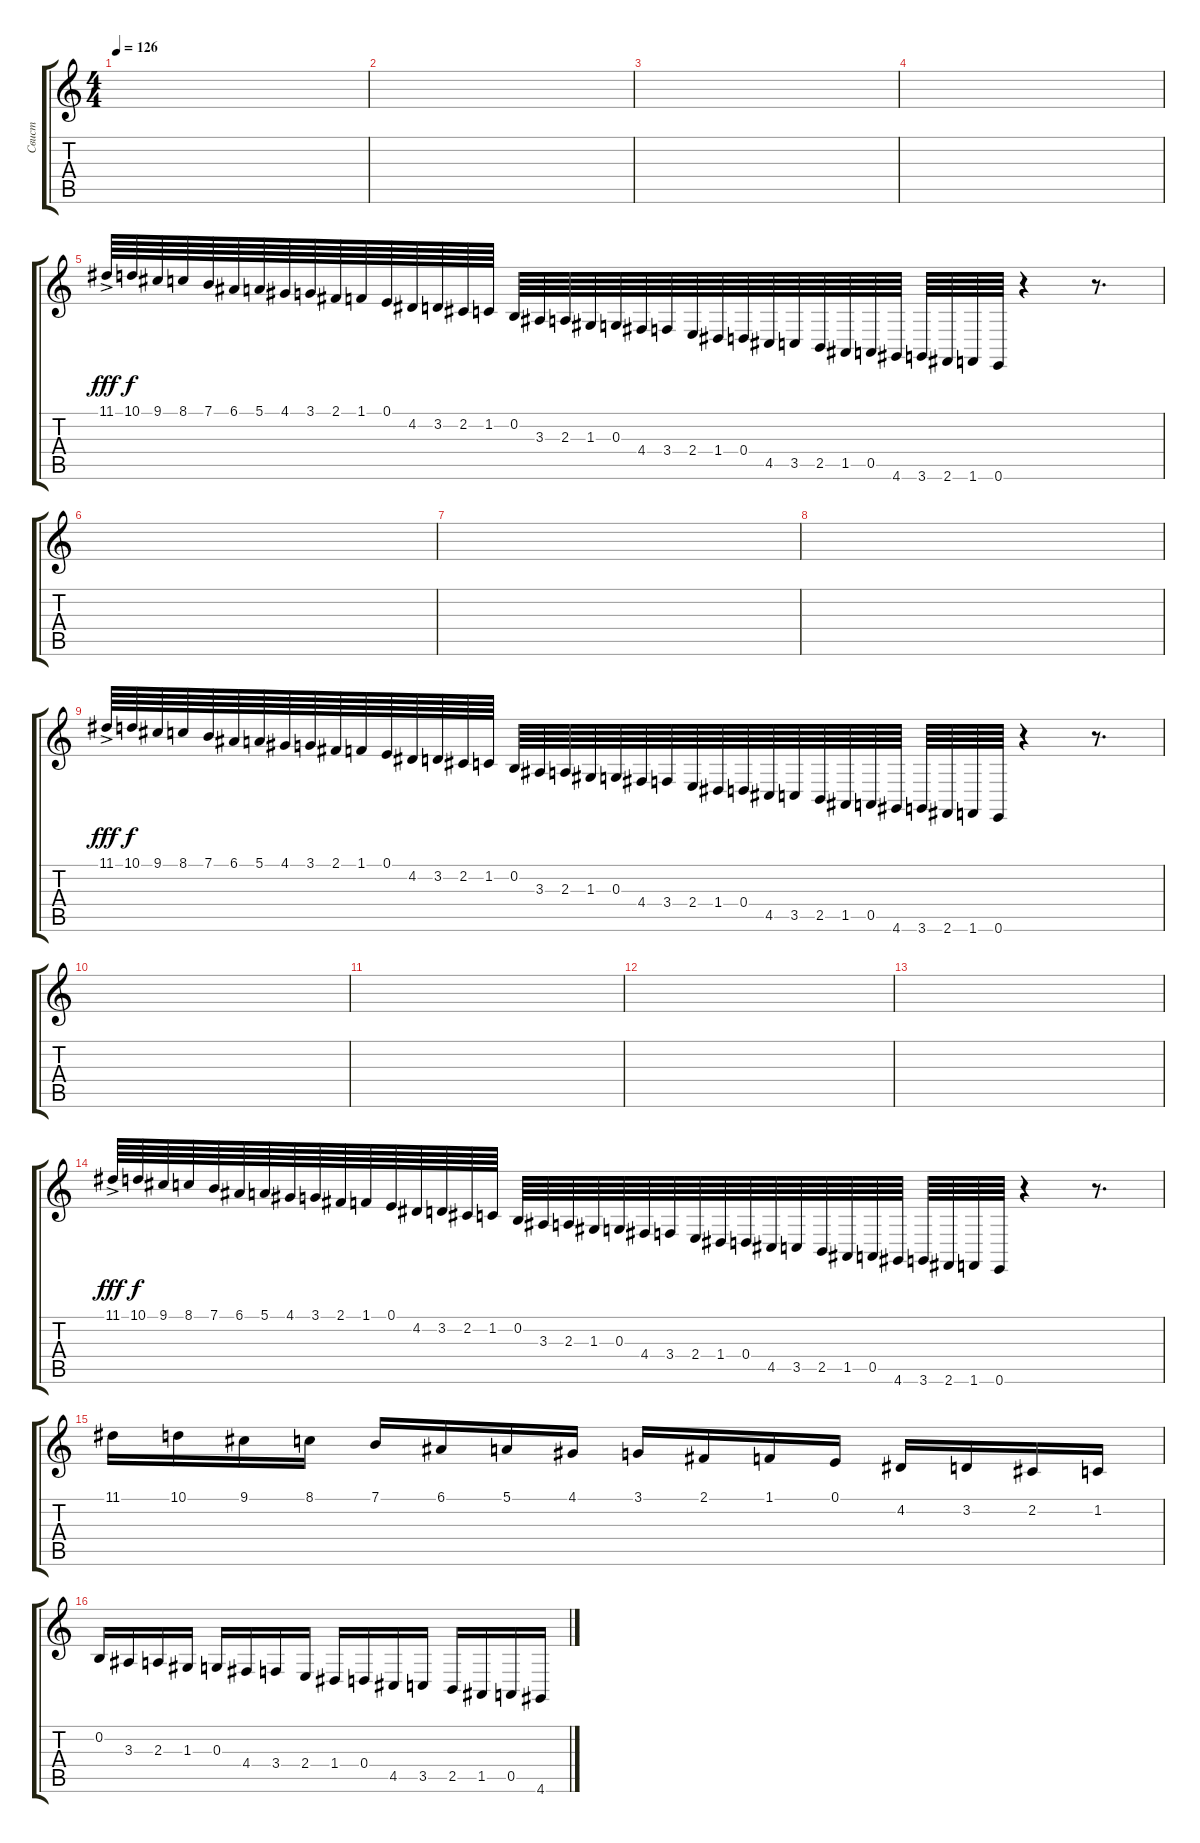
\track ("Свист" "Свист") {instrument guitarfretnoise}
\staff {score tabs}
\tuning (E4 B3 G3 D3 A2 E2) {hide}
\ts (4 4)
\tempo 126
\clef g2
\ks c
|
|
|
|
11.1{ac}.64{dy fff balance 16} 10.1.64{dy f} 9.1.64{balance 15} 8.1.64 7.1.64{balance 14} 6.1.64 5.1.64{balance 13} 4.1.64 3.1.64{balance 12} 2.1.64 1.1.64{balance 11} 0.1.64 4.2.64{balance 10} 3.2.64 2.2.64{balance 9} 1.2.64 0.2.64{balance 8} 3.3.64 2.3.64{balance 7} 1.3.64 0.3.64{balance 6} 4.4.64 3.4.64{balance 5} 2.4.64 1.4.64{balance 4} 0.4.64 4.5.64 3.5.64{balance 3} 2.5.64 1.5.64 0.5.64{balance 2} 4.6.64 3.6.64{balance 2} 2.6.64 1.6.64{balance 0} 0.6.64 r.4 r.8{d} |
|
|
|
11.1{ac}.64{dy fff balance 16} 10.1.64{dy f} 9.1.64{balance 15} 8.1.64 7.1.64{balance 14} 6.1.64 5.1.64{balance 13} 4.1.64 3.1.64{balance 12} 2.1.64 1.1.64{balance 11} 0.1.64 4.2.64{balance 10} 3.2.64 2.2.64{balance 9} 1.2.64 0.2.64{balance 8} 3.3.64 2.3.64{balance 7} 1.3.64 0.3.64{balance 6} 4.4.64 3.4.64{balance 5} 2.4.64 1.4.64{balance 4} 0.4.64 4.5.64 3.5.64{balance 3} 2.5.64 1.5.64 0.5.64{balance 2} 4.6.64 3.6.64{balance 2} 2.6.64 1.6.64{balance 0} 0.6.64 r.4 r.8{d} |
|
|
|
|
11.1{ac}.64{dy fff volume 5 balance 0} 10.1.64{dy f} 9.1.64 8.1.64 7.1.64 6.1.64 5.1.64 4.1.64 3.1.64 2.1.64 1.1.64 0.1.64 4.2.64 3.2.64 2.2.64 1.2.64 0.2.64 3.3.64 2.3.64 1.3.64 0.3.64 4.4.64 3.4.64 2.4.64 1.4.64 0.4.64 4.5.64 3.5.64 2.5.64 1.5.64 0.5.64 4.6.64 3.6.64 2.6.64 1.6.64 0.6.64 r.4 r.8{d} |
11.1.16{volume 1 balance 0} 10.1.16 9.1.16{volume 2 balance 1} 8.1.16 7.1.16{volume 3 balance 2} 6.1.16 5.1.16{volume 4 balance 3} 4.1.16 3.1.16{volume 5 balance 4} 2.1.16 1.1.16{volume 6 balance 5} 0.1.16 4.2.16{volume 7 balance 6} 3.2.16 2.2.16{volume 8 balance 7} 1.2.16 |
0.2.16{balance 8} 3.3.16 2.3.16{volume 9 balance 9} 1.3.16 0.3.16{volume 10 balance 10} 4.4.16 3.4.16{volume 11 balance 11} 2.4.16 1.4.16{volume 12 balance 12} 0.4.16 4.5.16{volume 13 balance 13} 3.5.16 2.5.16{volume 15 balance 14} 1.5.16 0.5.16{volume 16 balance 16} 4.6.16
